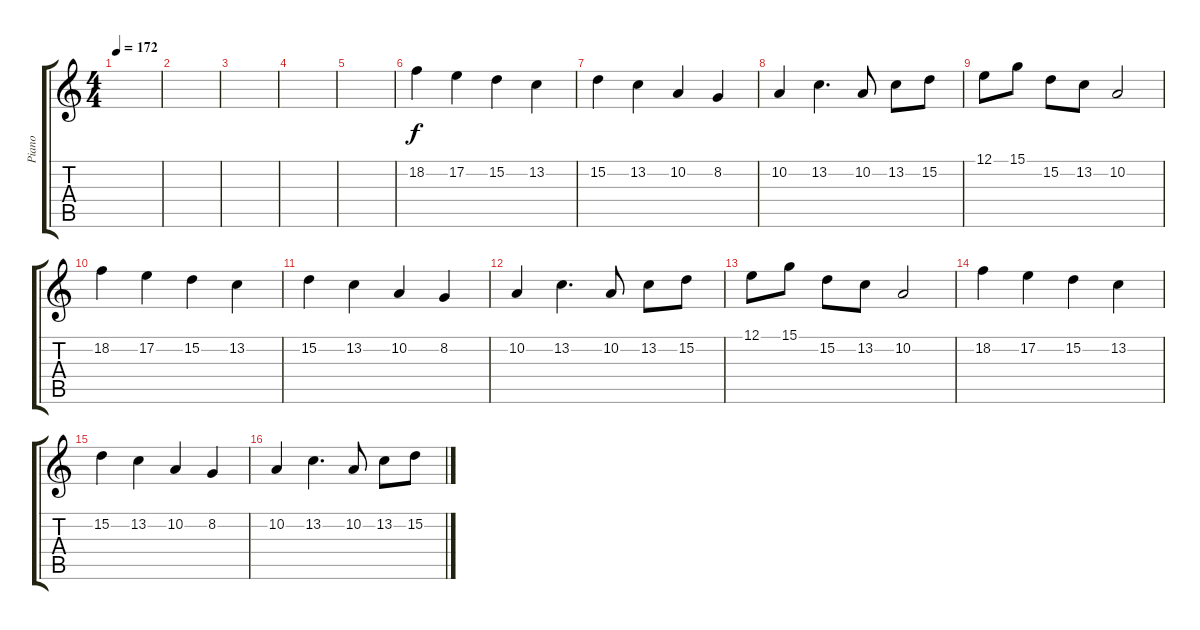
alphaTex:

\track ("Piano" "Piano") {instrument pad3polysynth}
\staff {score tabs}
\tuning (E4 B3 G3 D3 A2 E2) {hide}
\ts (4 4)
\tempo 172
\clef g2
\ks c
|
|
|
|
|
18.2.4 17.2.4 15.2.4 13.2.4 |
15.2.4 13.2.4 10.2.4 8.2.4 |
10.2.4 13.2.4{d} 10.2.8 13.2.8 15.2.8 |
12.1.8 15.1.8 15.2.8 13.2.8 10.2.2 |
18.2.4 17.2.4 15.2.4 13.2.4 |
15.2.4 13.2.4 10.2.4 8.2.4 |
10.2.4 13.2.4{d} 10.2.8 13.2.8 15.2.8 |
12.1.8 15.1.8 15.2.8 13.2.8 10.2.2 |
18.2.4 17.2.4 15.2.4 13.2.4 |
15.2.4 13.2.4 10.2.4 8.2.4 |
10.2.4 13.2.4{d} 10.2.8 13.2.8 15.2.8
